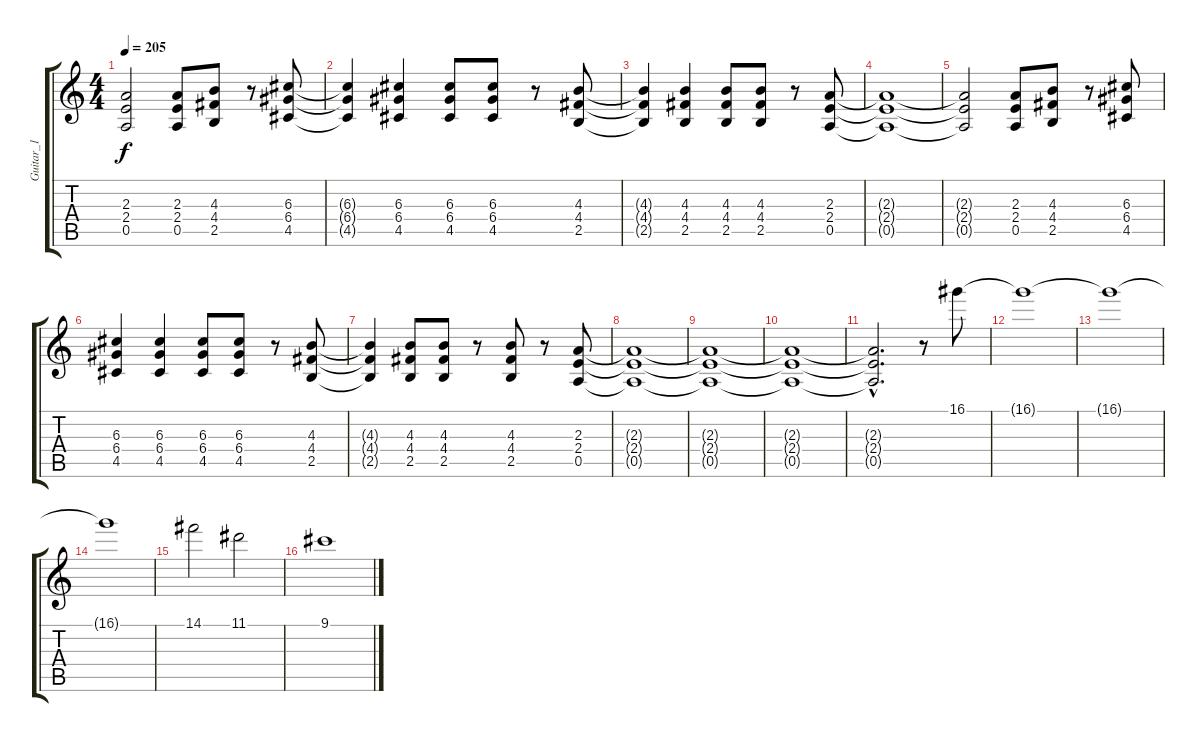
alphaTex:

\track ("Guitar_1" "Guitar_1") {instrument distortionguitar}
\staff {score tabs}
\tuning (E4 B3 G3 D3 A2 E2) {hide}
\ts (4 4)
\tempo 205
\clef g2
\ks c
(2.3{t} 2.4{t} 0.5{t}).2{dy f} (2.3 2.4 0.5).8 (4.3 4.4 2.5).8 r.8 (6.3 6.4 4.5).8 |
(6.3{t} 6.4{t} 4.5{t}).4 (6.3 6.4 4.5).4 (6.3 6.4 4.5).8 (6.3 6.4 4.5).8 r.8 (4.3 4.4 2.5).8 |
(4.3{t} 4.4{t} 2.5{t}).4 (4.3 4.4 2.5).4 (4.3 4.4 2.5).8 (4.3 4.4 2.5).8 r.8 (2.3 2.4 0.5).8 |
(2.3{t} 2.4{t} 0.5{t}).1 |
(2.3{t} 2.4{t} 0.5{t}).2 (2.3 2.4 0.5).8 (4.3 4.4 2.5).8 r.8 (6.3 6.4 4.5).8 |
(6.3 6.4 4.5).4 (6.3 6.4 4.5).4 (6.3 6.4 4.5).8 (6.3 6.4 4.5).8 r.8 (4.3 4.4 2.5).8 |
(4.3{t} 4.4{t} 2.5{t}).4 (4.3 4.4 2.5).8 (4.3 4.4 2.5).8 r.8 (4.3 4.4 2.5).8 r.8 (2.3 2.4 0.5).8 |
(2.3{t} 2.4{t} 0.5{t}).1 |
(2.3{t} 2.4{t} 0.5{t}).1 |
(2.3{t} 2.4{t} 0.5{t}).1 |
(2.3{hac t} 2.4{hac t} 0.5{hac t}).2{d} r.8 16.1.8 |
16.1{t}.1 |
16.1{t}.1 |
16.1{t}.1 |
14.1.2 11.1.2 |
9.1.1
